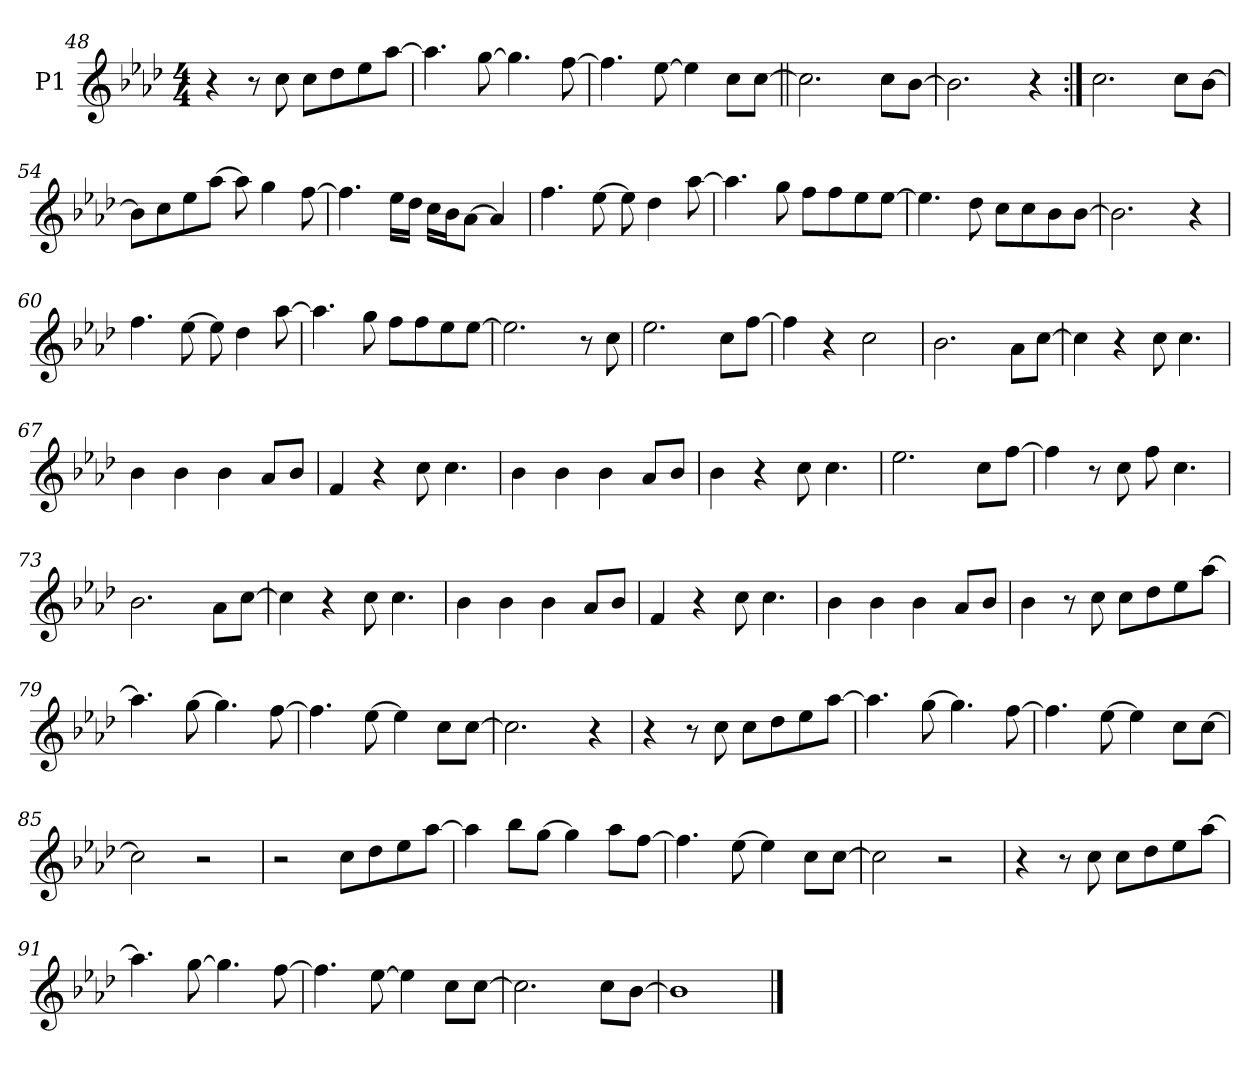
**kern
*part1
*staff1
*I"P1
*clefG2
*k[b-e-a-d-]
*f:
*M4/4
=48
4r
8r
8cc\
8cc\L
8dd-\
8ee-\
[>8aa-\J
=49
4.aa-\]
[>8gg\
4.gg\]
[>8ff\
=50
4.ff\]
[>8ee-\
4ee-\]
8cc\L
[>8cc\J
!!LO:LB:g=z
=51||
2.cc\]
8cc\L
[>8b-\J
=52
2.b-\]
4r
=53:|!
2.cc\
8cc\L
[>8b-\J
=54
8b-\L]
8cc\
8ee-\
[>8aa-\J
8aa-\]
4gg\
[>8ff\
=55
4.ff\]
16ee-\LL
16dd-\JJ
16cc\LL
16b-\J
[>8a-\J
4a-/]
!!LO:LB:g=z
=56
4.ff\
[>8ee-\
8ee-\]
4dd-\
[>8aa-\
=57
4.aa-\]
8gg\
8ff\L
8ff\
8ee-\
[>8ee-\J
=58
4.ee-\]
8dd-\
8cc\L
8cc\
8b-\
[>8b-\J
=59
2.b-\]
4r
=60
4.ff\
[>8ee-\
8ee-\]
4dd-\
[>8aa-\
=61
4.aa-\]
8gg\
8ff\L
8ff\
8ee-\
[>8ee-\J
!!LO:PB:g=z
=62
2.ee-\]
8r
8cc\
=63
2.ee-\
8cc\L
[>8ff\J
=64
4ff\]
4r
2cc\
=65
2.b-\
8a-\L
[>8cc\J
=66
4cc\]
4r
8cc\
4.cc\
=67
4b-\
4b-\
4b-\
8a-/L
8b-/J
=68
4f/
4r
8cc\
4.cc\
!!LO:LB:g=z
=69
4b-\
4b-\
4b-\
8a-/L
8b-/J
=70
4b-\
4r
8cc\
4.cc\
=71
2.ee-\
8cc\L
[>8ff\J
=72
4ff\]
8r
8cc\
8ff\
4.cc\
=73
2.b-\
8a-\L
[>8cc\J
=74
4cc\]
4r
8cc\
4.cc\
!!LO:LB:g=z
=75
4b-\
4b-\
4b-\
8a-/L
8b-/J
=76
4f/
4r
8cc\
4.cc\
=77
4b-\
4b-\
4b-\
8a-/L
8b-/J
=78
4b-\
8r
8cc\
8cc\L
8dd-\
8ee-\
[>8aa-\J
=79
4.aa-\]
[>8gg\
4.gg\]
[>8ff\
!!LO:LB:g=z
=80
4.ff\]
[>8ee-\
4ee-\]
8cc\L
[>8cc\J
=81
2.cc\]
4r
=82
4r
8r
8cc\
8cc\L
8dd-\
8ee-\
[>8aa-\J
=83
4.aa-\]
[>8gg\
4.gg\]
[>8ff\
=84
4.ff\]
[>8ee-\
4ee-\]
8cc\L
[>8cc\J
=85
2cc\]
2r
!!LO:LB:g=z
=86
2r
8cc\L
8dd-\
8ee-\
[>8aa-\J
=87
4aa-\]
8bb-\L
[>8gg\J
4gg\]
8aa-\L
[>8ff\J
=88
4.ff\]
[>8ee-\
4ee-\]
8cc\L
[>8cc\J
=89
2cc\]
2r
!!LO:LB:g=z
=90
4r
8r
8cc\
8cc\L
8dd-\
8ee-\
[>8aa-\J
=91
4.aa-\]
[>8gg\
4.gg\]
[>8ff\
=92
4.ff\]
[>8ee-\
4ee-\]
8cc\L
[>8cc\J
=93
2.cc\]
8cc\L
[>8b-\J
=94
1b-]
==
*-
